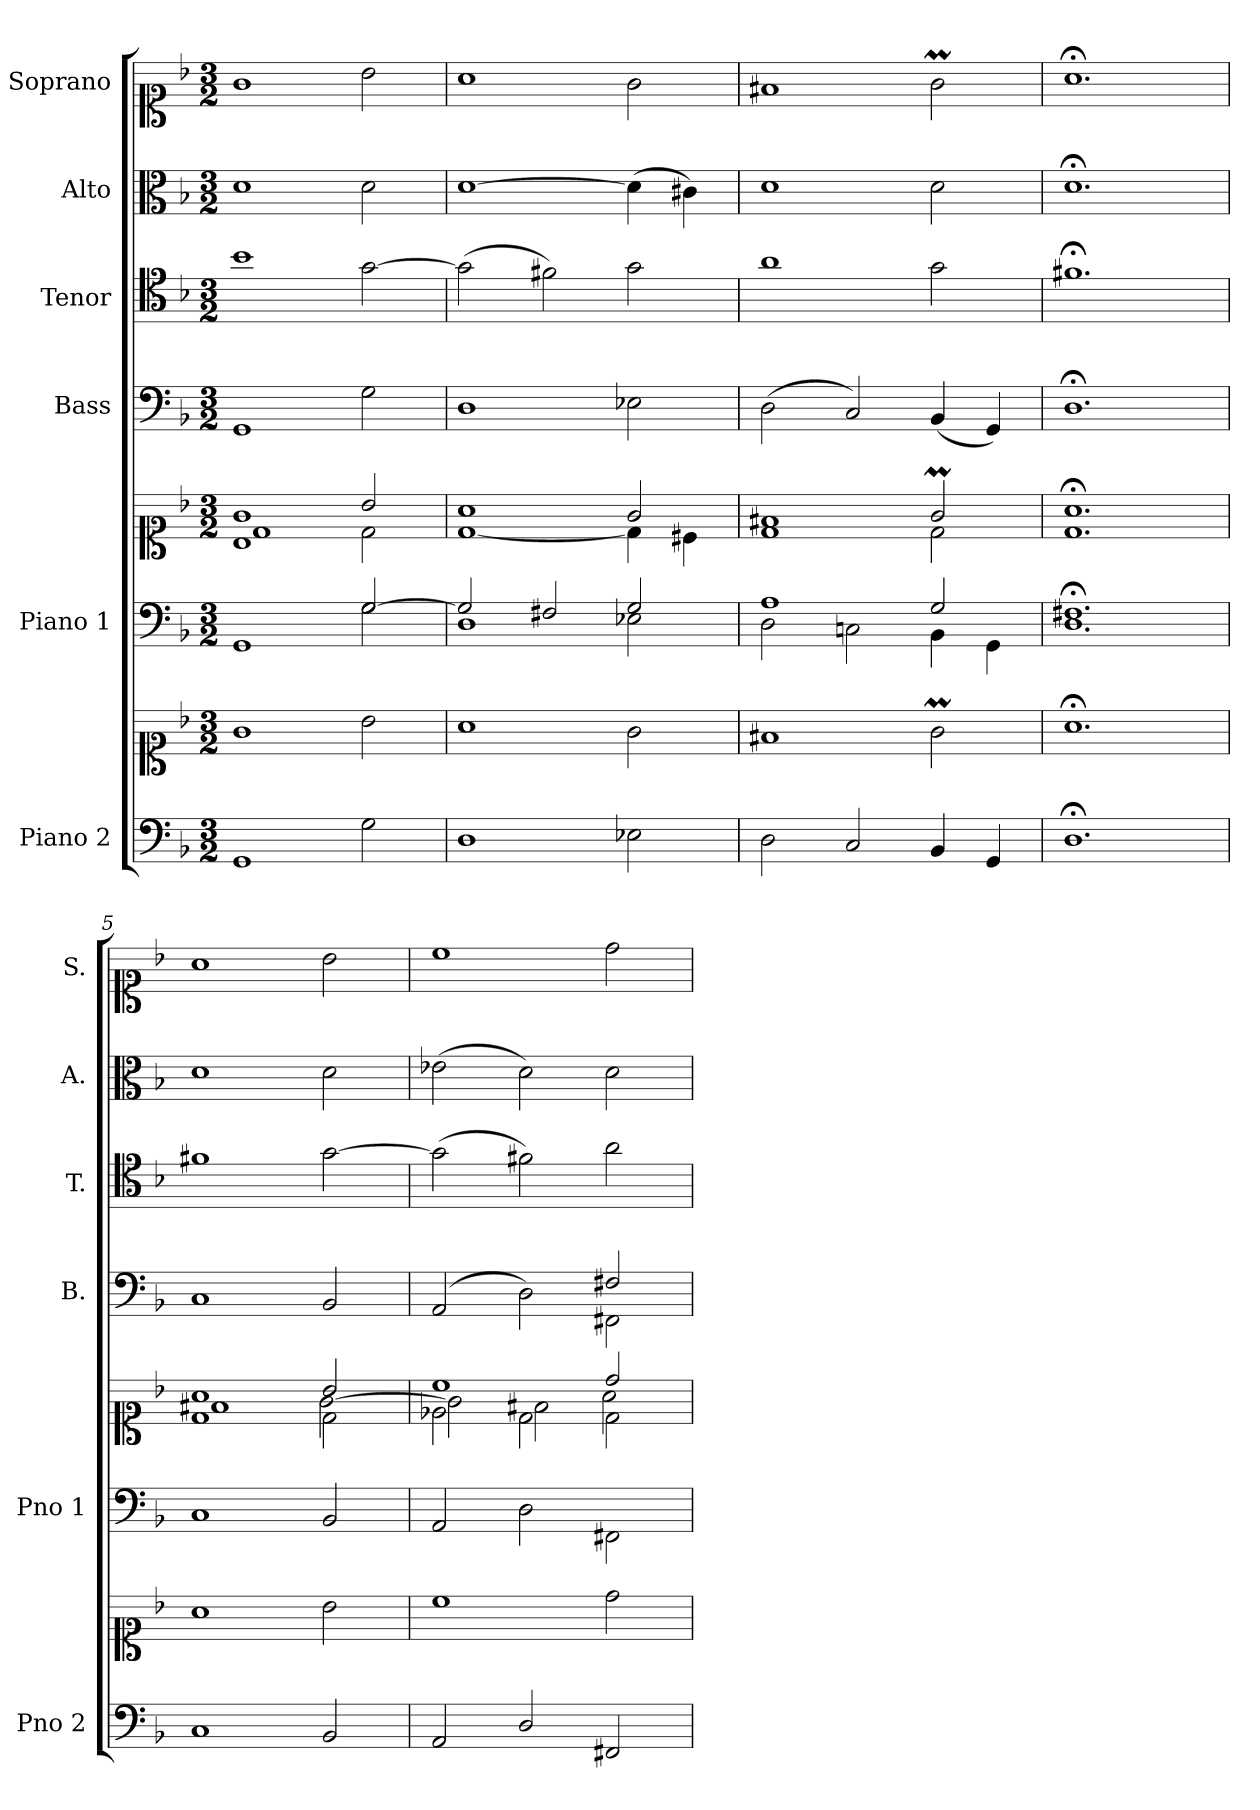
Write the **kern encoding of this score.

**kern	**kern	**kern	**kern	**kern	**kern	**kern	**kern
*part6	*part6	*part5	*part5	*part4	*part3	*part2	*part1
*staff8	*staff7	*staff6	*staff5	*staff4	*staff3	*staff2	*staff1
*I"Piano 2	*	*I"Piano 1	*	*I"Bass	*I"Tenor	*I"Alto	*I"Soprano
*I'Pno 2	*	*I'Pno 1	*	*I'B.	*I'T.	*I'A.	*I'S.
*clefF4	*clefC1	*clefF4	*clefC1	*clefF4	*clefC4	*clefC3	*clefC1
*	*	*	*	*	*ITrd7c12	*	*
*k[b-]	*k[b-]	*k[b-]	*k[b-]	*k[b-]	*k[b-]	*k[b-]	*k[b-]
*F:	*F:	*F:	*F:	*F:	*F:	*F:	*F:
*M3/2	*M3/2	*M3/2	*M3/2	*M3/2	*M3/2	*M3/2	*M3/2
=1	=1	=1	=1	=1	=1	=1	=1
*	*	*^	*^	*	*	*	*
*	*	*	*	*	*^	*	*	*	*
1GG/	1g\	1ryy	1GG/	1g/	1B-\	1d\	1GG/	1B-\	1d\	1g\
2G\	2b-\	[>2G/	2G\	2b-/	2ryy	2d\	2G\	[>2G\	2d\	2b-\
*	*	*	*	*	*v	*v	*	*	*	*
=2	=2	=2	=2	=2	=2	=2	=2	=2	=2
1D\	1a\	2G/]	1D\	1a/	[<1d\	1D\	(2G\]	[>1d\	1a\
.	.	2F#X/	.	.	.	.	2F#X\)	.	.
2E-X\	2g\	2G/	2E-X\	2g/	4d\]	2E-X\	2G\	(4d\]	2g\
.	.	.	.	.	4c#X\	.	.	4c#X\)	.
=3	=3	=3	=3	=3	=3	=3	=3	=3	=3
2D\	1f#X/	1A/	2D\	1f#X/	1d\	(2D\	1A\	1d\	1f#X/
2C/	.	.	2Cn\	.	.	2C/)	.	.	.
4BB-/	2gM\	2G/	4BB-\	2gM/	2d\	(4BB-/	2G\	2d\	2gM\
4GG/	.	.	4GG\	.	.	4GG/)	.	.	.
=4	=4	=4	=4	=4	=4	=4	=4	=4	=4
1.D;/	1.a;<\	1.F#X;/	1.D\	1.a;</	1.d\	1.D;</	1.F#X;<\	1.d;<\	1.a;<\
*	*	*v	*v	*	*	*	*	*	*
=5	=5	=5	=5	=5	=5	=5	=5	=5
*	*	*	*	*^	*	*	*	*
1C/	1a\	1C/	1a/	1d\	1f#X\	1C/	1F#X\	1d\	1a\
2BB-/	2b-\	2BB-/	2b-/	2d\	[<2g\	2BB-/	[>2G\	2d\	2b-\
=6	=6	=6	=6	=6	=6	=6	=6	=6	=6
*	*	*	*	*	*	*^	*	*	*
2AA/	1cc\	2AA/	1cc/	2e-X\	2g\]	(2AA/	1ryy	(2G\]	(2e-X\	1cc\
2D/	.	2D\	.	2d\	2f#X\	2D\)	.	2F#X\)	2d\)	.
2FF#X/	2dd\	2FF#X\	2dd/	2d\	2a\	2FF#X\	2F#X/	2A\	2d\	2dd\
*	*	*	*v	*v	*v	*	*	*	*	*
*	*	*	*	*v	*v	*	*	*
=	=	=	=	=	=	=	=
*-	*-	*-	*-	*-	*-	*-	*-
